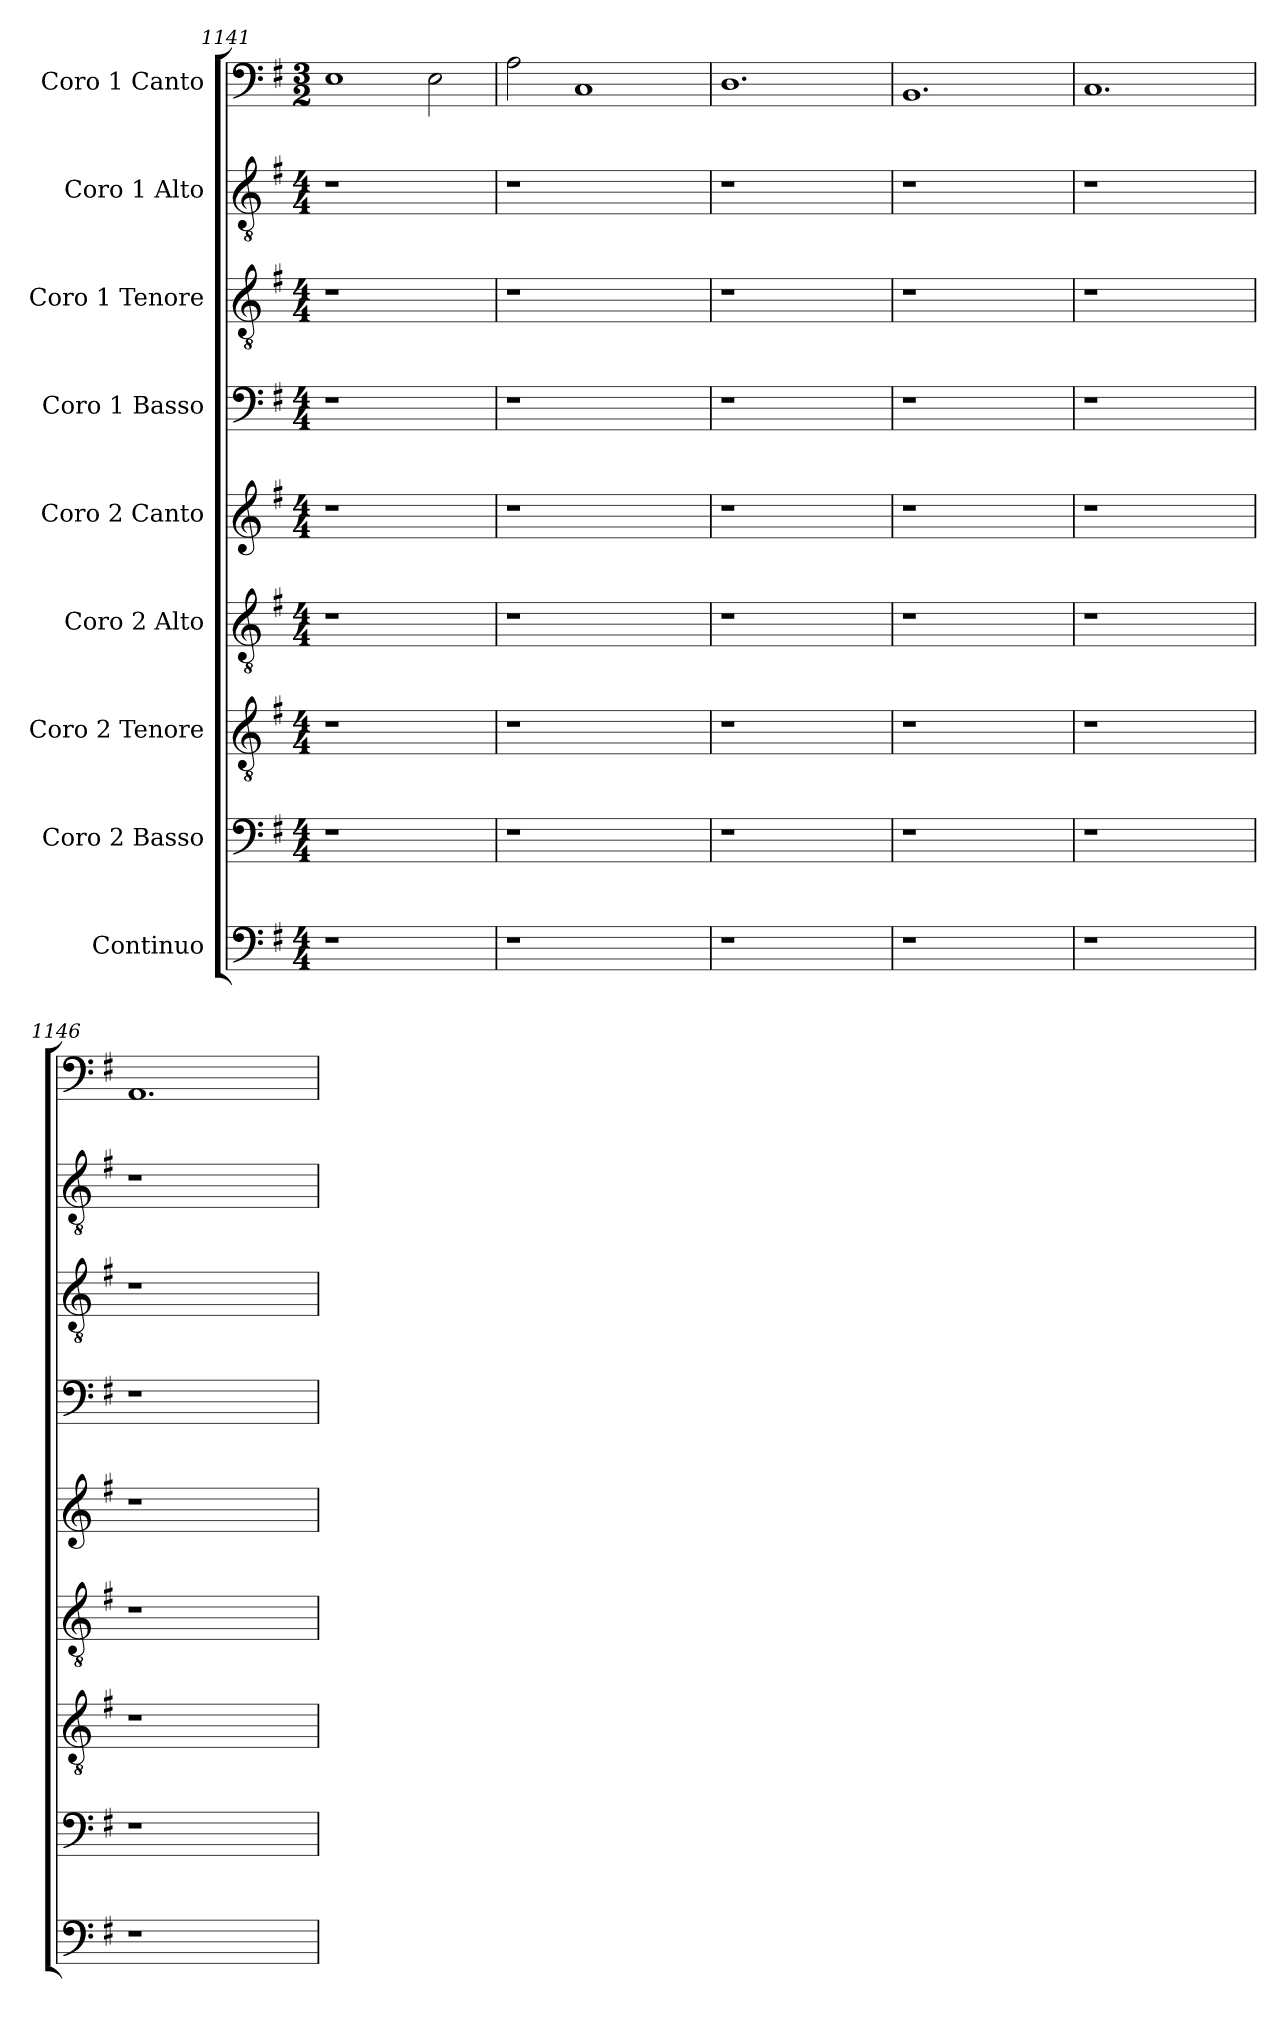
**kern	**kern	**kern	**kern	**kern	**kern	**kern	**kern	**kern
*part9	*part8	*part7	*part6	*part5	*part4	*part3	*part2	*part1
*staff9	*staff8	*staff7	*staff6	*staff5	*staff4	*staff3	*staff2	*staff1
*I"Continuo	*I"Coro 2  Basso	*I"Coro 2  Tenore	*I"Coro 2  Alto	*I"Coro 2  Canto	*I"Coro 1  Basso	*I"Coro 1  Tenore	*I"Coro 1  Alto	*I"Coro 1  Canto
*clefF4	*clefF4	*clefGv2	*clefGv2	*clefG2	*clefF4	*clefGv2	*clefGv2	*clefF4
*k[f#]	*k[f#]	*k[f#]	*k[f#]	*k[f#]	*k[f#]	*k[f#]	*k[f#]	*k[f#]
*G:	*G:	*G:	*G:	*G:	*G:	*G:	*G:	*G:
*M4/4	*M4/4	*M4/4	*M4/4	*M4/4	*M4/4	*M4/4	*M4/4	*M3/2
=1141	=1141	=1141	=1141	=1141	=1141	=1141	=1141	=1141
1r	1r	1r	1r	1r	1r	1r	1r	1E
2ryy	2ryy	2ryy	2ryy	2ryy	2ryy	2ryy	2ryy	2E\
=1142	=1142	=1142	=1142	=1142	=1142	=1142	=1142	=1142
1r	1r	1r	1r	1r	1r	1r	1r	2A\
.	.	.	.	.	.	.	.	1C
2ryy	2ryy	2ryy	2ryy	2ryy	2ryy	2ryy	2ryy	.
=1143	=1143	=1143	=1143	=1143	=1143	=1143	=1143	=1143
1r	1r	1r	1r	1r	1r	1r	1r	1.D
2ryy	2ryy	2ryy	2ryy	2ryy	2ryy	2ryy	2ryy	.
=1144	=1144	=1144	=1144	=1144	=1144	=1144	=1144	=1144
1r	1r	1r	1r	1r	1r	1r	1r	1.BB
2ryy	2ryy	2ryy	2ryy	2ryy	2ryy	2ryy	2ryy	.
=1145	=1145	=1145	=1145	=1145	=1145	=1145	=1145	=1145
1r	1r	1r	1r	1r	1r	1r	1r	1.C
2ryy	2ryy	2ryy	2ryy	2ryy	2ryy	2ryy	2ryy	.
!!LO:LB:g=z
=1146	=1146	=1146	=1146	=1146	=1146	=1146	=1146	=1146
1r	1r	1r	1r	1r	1r	1r	1r	1.AA
2ryy	2ryy	2ryy	2ryy	2ryy	2ryy	2ryy	2ryy	.
=	=	=	=	=	=	=	=	=
*-	*-	*-	*-	*-	*-	*-	*-	*-
